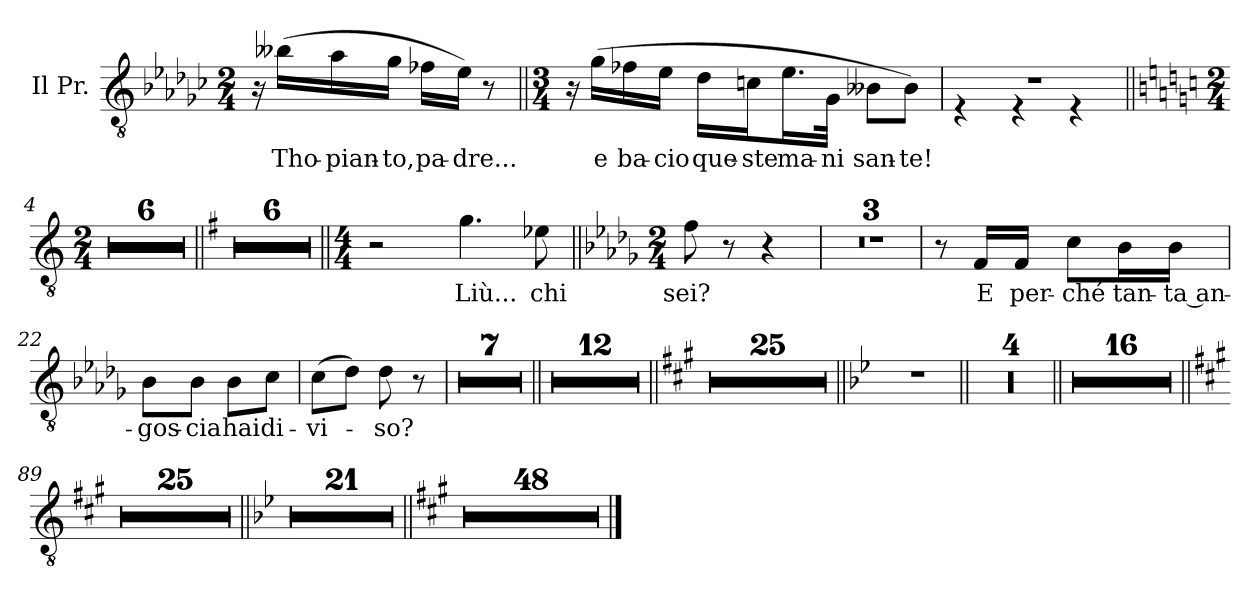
**kern	**text
*part1	*part1
*staff1	*staff1
*I"Il Pr.	*
*I'Pr.	*
*clefGv2	*
*k[b-e-a-d-g-c-]	*
*M2/4	*
=1	=1
16r	.
(>16b--X\LL	Tho-
16a-\	-pian-
16g-\JJ	-to,
16f-X\LL	pa-
16e-\JJ)	-dre...
8r	.
=2||	=2||
*M3/4	*
16r	.
(>16g-\LL	e
16f-X\	ba-
16e-\JJ	-cio
16d-\LL	que-
16cn\J	-ste
16.e-\L	ma-
32G-\JJk	-ni
8B--X\L	san-
8B--\J)	-te!
=3	=3
*^	*
2.r	4r	.
.	4r	.
.	4r	.
*v	*v	*
!!LO:PB:g=z
=4||	=4||
*k[]	*
*M2/4	*
2r	.
=5	=5
2r	.
=6	=6
2r	.
=7	=7
2r	.
!!LO:PB:g=z
=8	=8
2r	.
=9	=9
2r	.
=10||	=10||
*k[f#]	*
2r	.
=11	=11
2r	.
=12	=12
2r	.
=13	=13
2r	.
=14	=14
2r	.
=15	=15
2r	.
=16||	=16||
*M4/4	*
2r	.
4.g\	Liù...
8e-X\	chi
!!LO:PB:g=z
=17||	=17||
*k[b-e-a-d-g-]	*
*M2/4	*
8f\	sei?
8r	.
4r	.
=18	=18
2r	.
!!LO:PB:g=z
=19	=19
2r	.
=20	=20
2r	.
=21	=21
8r	.
16F/LL	E
16F/JJ	per-
8c\L	-ché
16B-\L	tan-
16B-\JJ	-ta an-
=22	=22
8B-\L	-gos-
8B-\J	-cia
8B-\L	hai
8c\J	di-
=23	=23
(>8c\L	-vi-
8d-\J)	.
8d-\	-so?
8r	.
!!LO:PB:g=z
=24	=24
2r	.
=25	=25
2r	.
=26	=26
2r	.
=27	=27
2r	.
=28	=28
2r	.
=29	=29
2r	.
!!LO:PB:g=z
=30	=30
2r	.
=31||	=31||
2r	.
=32	=32
2r	.
=33	=33
2r	.
=34	=34
2r	.
!!LO:PB:g=z
=35	=35
2r	.
=36	=36
2r	.
=37	=37
2r	.
=38	=38
2r	.
!!LO:PB:g=z
=39	=39
2r	.
=40	=40
2r	.
=41	=41
2r	.
=42	=42
2r	.
!!LO:PB:g=z
=43||	=43||
*k[f#c#g#]	*
2r	.
=44	=44
2r	.
=45	=45
2r	.
=46	=46
2r	.
=47	=47
2r	.
!!LO:PB:g=z
=48	=48
2r	.
=49	=49
2r	.
=50	=50
2r	.
=51	=51
2r	.
=52	=52
2r	.
!!LO:PB:g=z
=53	=53
2r	.
=54	=54
2r	.
=55	=55
2r	.
=56	=56
2r	.
=57	=57
2r	.
!!LO:PB:g=z
=58	=58
2r	.
=59	=59
2r	.
=60	=60
2r	.
=61	=61
2r	.
=62	=62
2r	.
!!LO:PB:g=z
=63	=63
2r	.
=64	=64
2r	.
=65	=65
2r	.
=66	=66
2r	.
=67	=67
2r	.
!!LO:PB:g=z
=68||	=68||
*k[b-e-]	*
2r	.
=69||	=69||
2r	.
=70	=70
2r	.
=71	=71
2r	.
=72	=72
2r	.
!!LO:PB:g=z
=73||	=73||
2r	.
=74	=74
2r	.
=75	=75
2r	.
=76	=76
2r	.
!!LO:PB:g=z
=77	=77
2r	.
=78	=78
2r	.
=79	=79
2r	.
=80	=80
2r	.
!!LO:PB:g=z
=81	=81
2r	.
=82	=82
2r	.
=83	=83
2r	.
!!LO:PB:g=z
=84	=84
2r	.
=85	=85
2r	.
=86	=86
2r	.
=87	=87
2r	.
!!LO:PB:g=z
=88	=88
2r	.
=89||	=89||
*k[f#c#g#]	*
2r	.
=90	=90
2r	.
=91	=91
2r	.
=92	=92
2r	.
!!LO:PB:g=z
=93	=93
2r	.
=94	=94
2r	.
=95	=95
2r	.
=96	=96
2r	.
=97	=97
2r	.
!!LO:PB:g=z
=98	=98
2r	.
=99	=99
2r	.
=100	=100
2r	.
=101	=101
2r	.
=102	=102
2r	.
!!LO:PB:g=z
=103	=103
2r	.
=104	=104
2r	.
=105	=105
2r	.
=106	=106
2r	.
=107	=107
2r	.
!!LO:PB:g=z
=108	=108
2r	.
=109	=109
2r	.
=110	=110
2r	.
=111	=111
2r	.
=112	=112
2r	.
!!LO:PB:g=z
=113	=113
2r	.
=114||	=114||
*k[b-e-]	*
2r	.
=115	=115
2r	.
=116	=116
2r	.
!!LO:PB:g=z
=117	=117
2r	.
=118	=118
2r	.
=119	=119
2r	.
!!LO:PB:g=z
=120	=120
2r	.
=121	=121
2r	.
=122	=122
2r	.
=123	=123
2r	.
!!LO:PB:g=z
=124	=124
2r	.
=125	=125
2r	.
=126	=126
2r	.
=127	=127
2r	.
!!LO:PB:g=z
=128	=128
2r	.
=129	=129
2r	.
=130	=130
2r	.
!!LO:PB:g=z
=131	=131
2r	.
=132	=132
2r	.
=133	=133
2r	.
=134	=134
2r	.
!!LO:PB:g=z
=135||	=135||
*k[f#c#g#]	*
2r	.
=136	=136
2r	.
=137	=137
2r	.
=138	=138
2r	.
!!LO:PB:g=z
=139	=139
2r	.
=140	=140
2r	.
=141	=141
2r	.
=142	=142
2r	.
=143	=143
2r	.
!!LO:PB:g=z
=144	=144
2r	.
=145	=145
2r	.
=146	=146
2r	.
=147	=147
2r	.
=148	=148
2r	.
!!LO:PB:g=z
=149	=149
2r	.
=150	=150
2r	.
=151	=151
2r	.
=152	=152
2r	.
=153	=153
2r	.
!!LO:PB:g=z
=154	=154
2r	.
=155	=155
2r	.
=156	=156
2r	.
=157	=157
2r	.
!!LO:PB:g=z
=158	=158
2r	.
=159	=159
2r	.
=160	=160
2r	.
=161	=161
2r	.
!!LO:PB:g=z
=162	=162
2r	.
=163	=163
2r	.
=164	=164
2r	.
!!LO:PB:g=z
=165	=165
2r	.
=166	=166
2r	.
!!LO:PB:g=z
=167	=167
2r	.
=168	=168
2r	.
=169	=169
2r	.
!!LO:PB:g=z
=170	=170
2r	.
=171	=171
2r	.
=172	=172
2r	.
=173	=173
2r	.
=174	=174
2r	.
!!LO:PB:g=z
=175	=175
2r	.
=176	=176
2r	.
=177	=177
2r	.
=178	=178
2r	.
=179	=179
2r	.
=180	=180
2r	.
!!LO:PB:g=z
=181	=181
2r	.
=182	=182
2r	.
==	==
*-	*-
